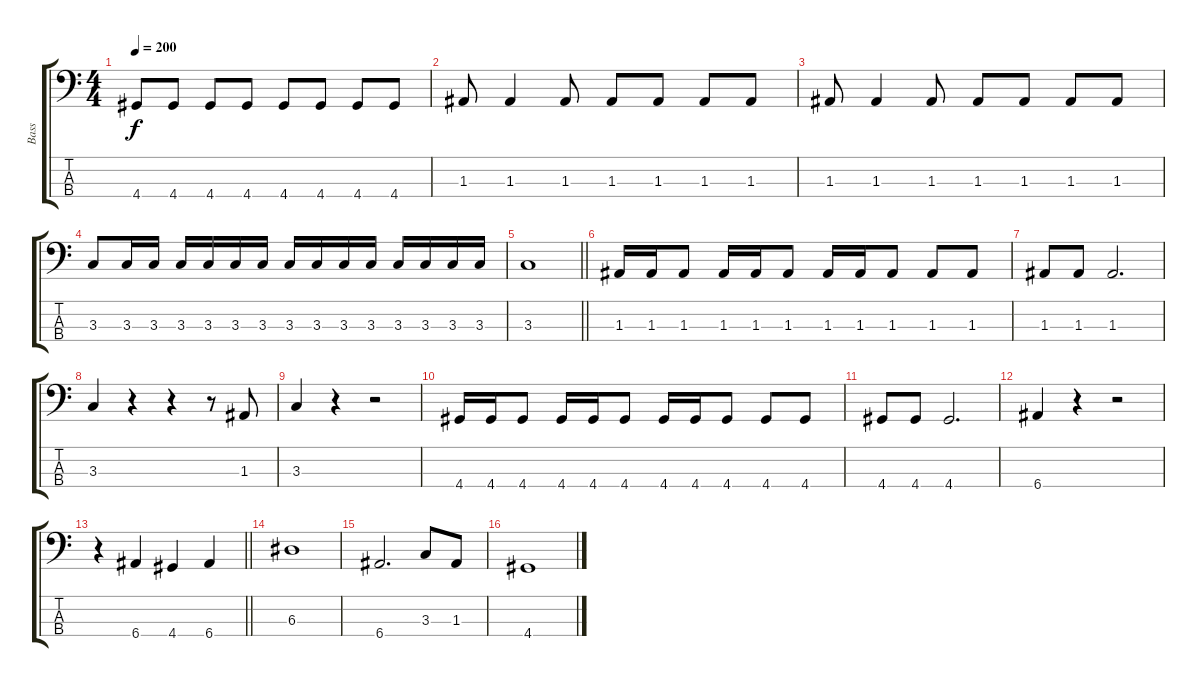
\track ("Bass" "Bass") {instrument electricbassfinger}
\staff {score tabs}
\tuning (G2 D2 A1 E1) {hide}
\ts (4 4)
\tempo 200
\clef f4
\ks c
4.4.8{dy f} 4.4.8 4.4.8 4.4.8 4.4.8 4.4.8 4.4.8 4.4.8 |
1.3.8 1.3.4 1.3.8 1.3.8 1.3.8 1.3.8 1.3.8 |
1.3.8 1.3.4 1.3.8 1.3.8 1.3.8 1.3.8 1.3.8 |
3.3.8 3.3.16 3.3.16 3.3.16 3.3.16 3.3.16 3.3.16 3.3.16 3.3.16 3.3.16 3.3.16 3.3.16 3.3.16 3.3.16 3.3.16 |
\barLineRight lightlight
3.3.1 |
\section ("" "")
1.3.16 1.3.16 1.3.8 1.3.16 1.3.16 1.3.8 1.3.16 1.3.16 1.3.8 1.3.8 1.3.8 |
1.3.8 1.3.8 1.3.2{d} |
3.3.4 r.4 r.4 r.8 1.3.8 |
3.3.4 r.4 r.2 |
4.4.16 4.4.16 4.4.8 4.4.16 4.4.16 4.4.8 4.4.16 4.4.16 4.4.8 4.4.8 4.4.8 |
4.4.8 4.4.8 4.4.2{d} |
6.4.4 r.4 r.2 |
\barLineRight lightlight
r.4 6.4.4 4.4.4 6.4.4 |
\section ("" "")
6.3.1 |
6.4.2{d} 3.3.8 1.3.8 |
4.4.1
